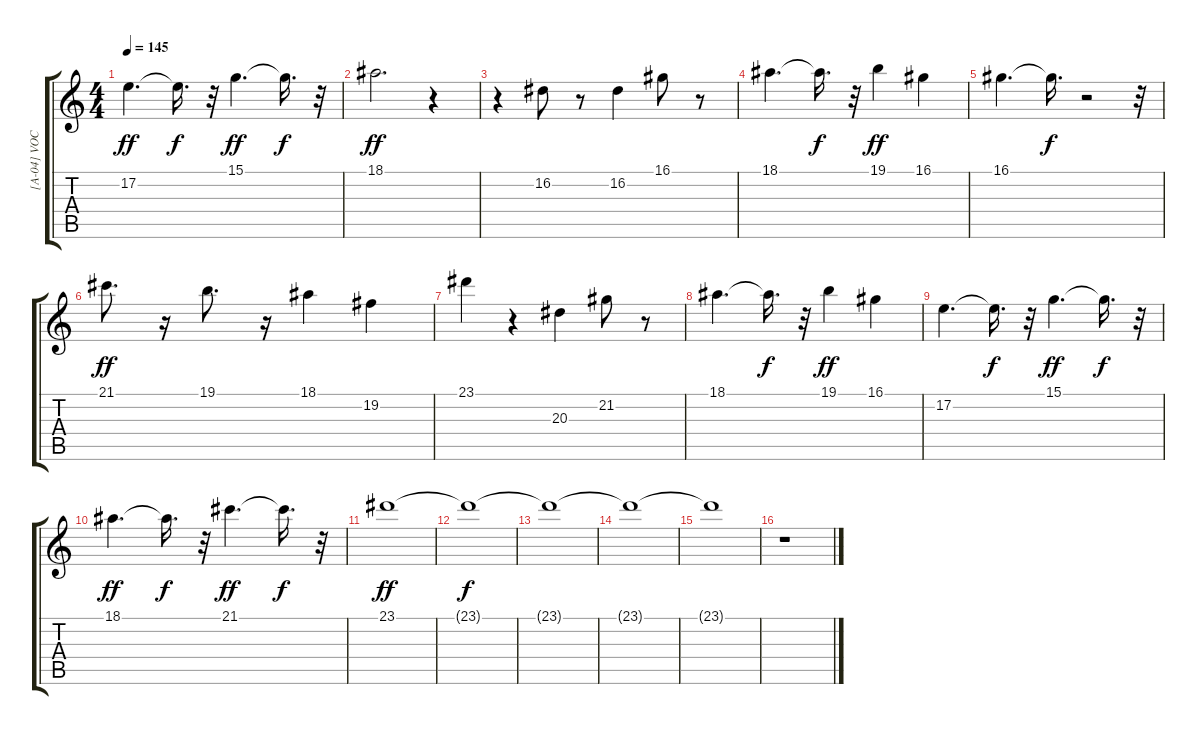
\track ("[A-04] VOCAL" "[A-04] VOC") {instrument synthbrass1}
\staff {score tabs}
\tuning (E4 B3 G3 D3 A2 E2) {hide}
\ts (4 4)
\tempo 145
\clef g2
\ks c
17.2.4{d dy ff} 17.2{t}.16{d dy f} r.32 15.1.4{d dy ff} 15.1{t}.16{d dy f} r.32 |
18.1.2{d dy ff} r.4 |
r.4 16.2.8 r.8 16.2.4 16.1.8 r.8 |
18.1.4{d} 18.1{t}.16{d dy f} r.32 19.1.4{dy ff} 16.1.4 |
16.1.4{d} 16.1{t}.16{d dy f} r.2 r.32 |
21.1.8{d dy ff} r.16 19.1.8{d} r.16 18.1.4 19.2.4 |
23.1.4 r.4 20.3.4 21.2.8 r.8 |
18.1.4{d} 18.1{t}.16{d dy f} r.32 19.1.4{dy ff} 16.1.4 |
17.2.4{d} 17.2{t}.16{d dy f} r.32 15.1.4{d dy ff} 15.1{t}.16{d dy f} r.32 |
18.1.4{d dy ff} 18.1{t}.16{d dy f} r.32 21.1.4{d dy ff} 21.1{t}.16{d dy f} r.32 |
23.1.1{dy ff} |
23.1{t}.1{dy f} |
23.1{t}.1 |
23.1{t}.1 |
23.1{t}.1 |
r.1
